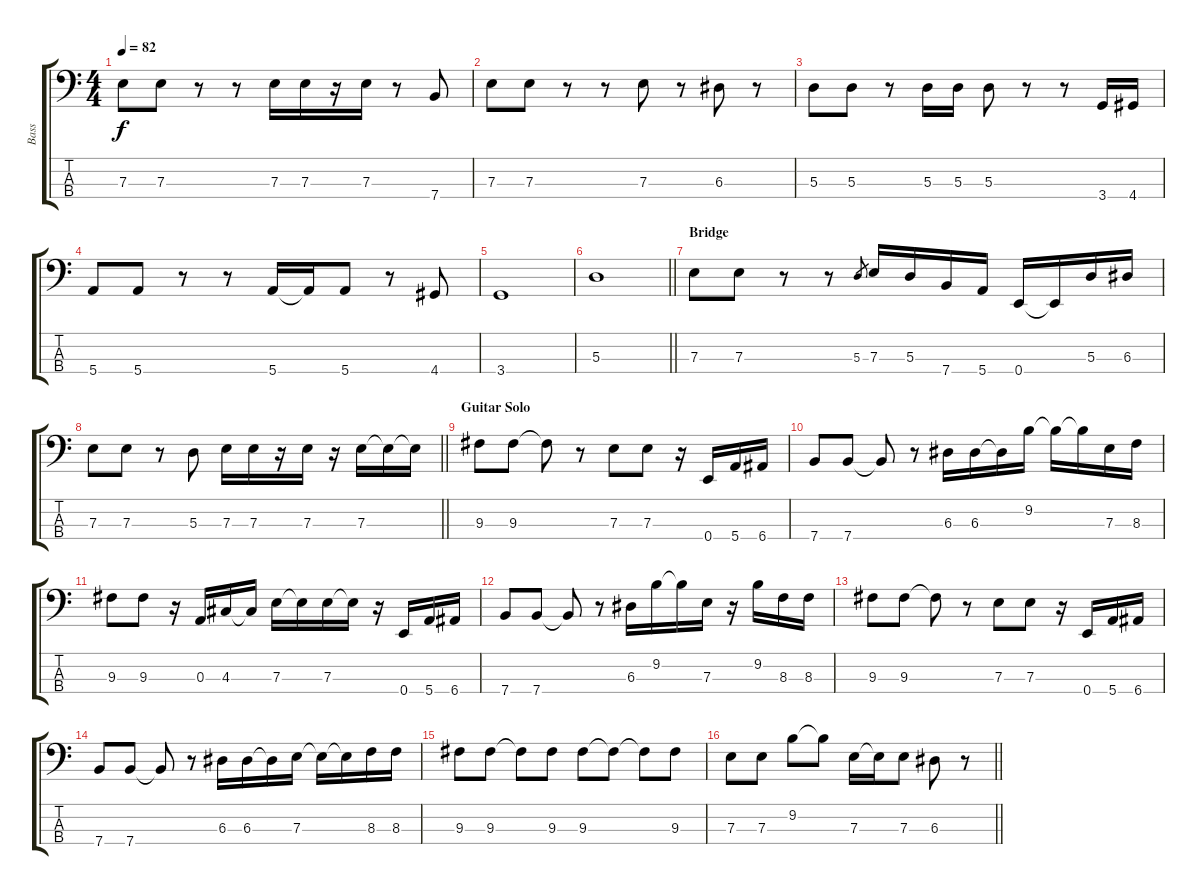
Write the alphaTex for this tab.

\track ("Bass" "Bass") {instrument electricbassfinger}
\staff {score tabs}
\tuning (G2 D2 A1 E1) {hide}
\ts (4 4)
\tempo 82
\clef f4
\ks c
7.3.8{dy f} 7.3.8 r.8 r.8 7.3.16 7.3.16 r.16 7.3.16 r.8 7.4.8 |
7.3.8 7.3.8 r.8 r.8 7.3.8 r.8 6.3.8 r.8 |
5.3.8 5.3.8 r.8 5.3.16 5.3.16 5.3.8 r.8 r.8 3.4.16 4.4.16 |
5.4.8 5.4.8 r.8 r.8 5.4.16 5.4{t}.16 5.4.8 r.8 4.4.8 |
3.4.1 |
\barLineRight lightlight
5.3.1 |
\section ("" "Bridge")
7.3.8 7.3.8 r.8 r.8 5.3.8{gr} 7.3.16 5.3.16 7.4.16 5.4.16 0.4.16 0.4{t}.16 5.3.16 6.3.16 |
\barLineRight lightlight
7.3.8 7.3.8 r.8 5.3.8 7.3.16 7.3.16 r.16 7.3.16 r.16 7.3.16 7.3{t}.16 7.3{t}.16 |
\section ("" "Guitar Solo")
9.3.8 9.3.8 9.3{t}.8 r.8 7.3.8 7.3.8 r.16 0.4.16 5.4.16 6.4.16 |
7.4.8 7.4.8 7.4{t}.8 r.8 6.3.16 6.3.16 6.3{t}.16 9.2.16 9.2{t}.16 9.2{t}.16 7.3.16 8.3.16 |
9.3.8 9.3.8 r.16 0.3.16 4.3.16 4.3{t}.16 7.3.16 7.3{t}.16 7.3.16 7.3{t}.16 r.16 0.4.16 5.4.16 6.4.16 |
7.4.8 7.4.8 7.4{t}.8 r.8 6.3.16 9.2.16 9.2{t}.16 7.3.16 r.16 9.2.16 8.3.16 8.3.16 |
9.3.8 9.3.8 9.3{t}.8 r.8 7.3.8 7.3.8 r.16 0.4.16 5.4.16 6.4.16 |
7.4.8 7.4.8 7.4{t}.8 r.8 6.3.16 6.3.16 6.3{t}.16 7.3.16 7.3{t}.16 7.3{t}.16 8.3.16 8.3.16 |
9.3.8 9.3.8 9.3{t}.8 9.3.8 9.3.8 9.3{t}.8 9.3{t}.8 9.3.8 |
\barLineRight lightlight
7.3.8 7.3.8 9.2.8 9.2{t}.8 7.3.16 7.3{t}.16 7.3.8 6.3.8 r.8
